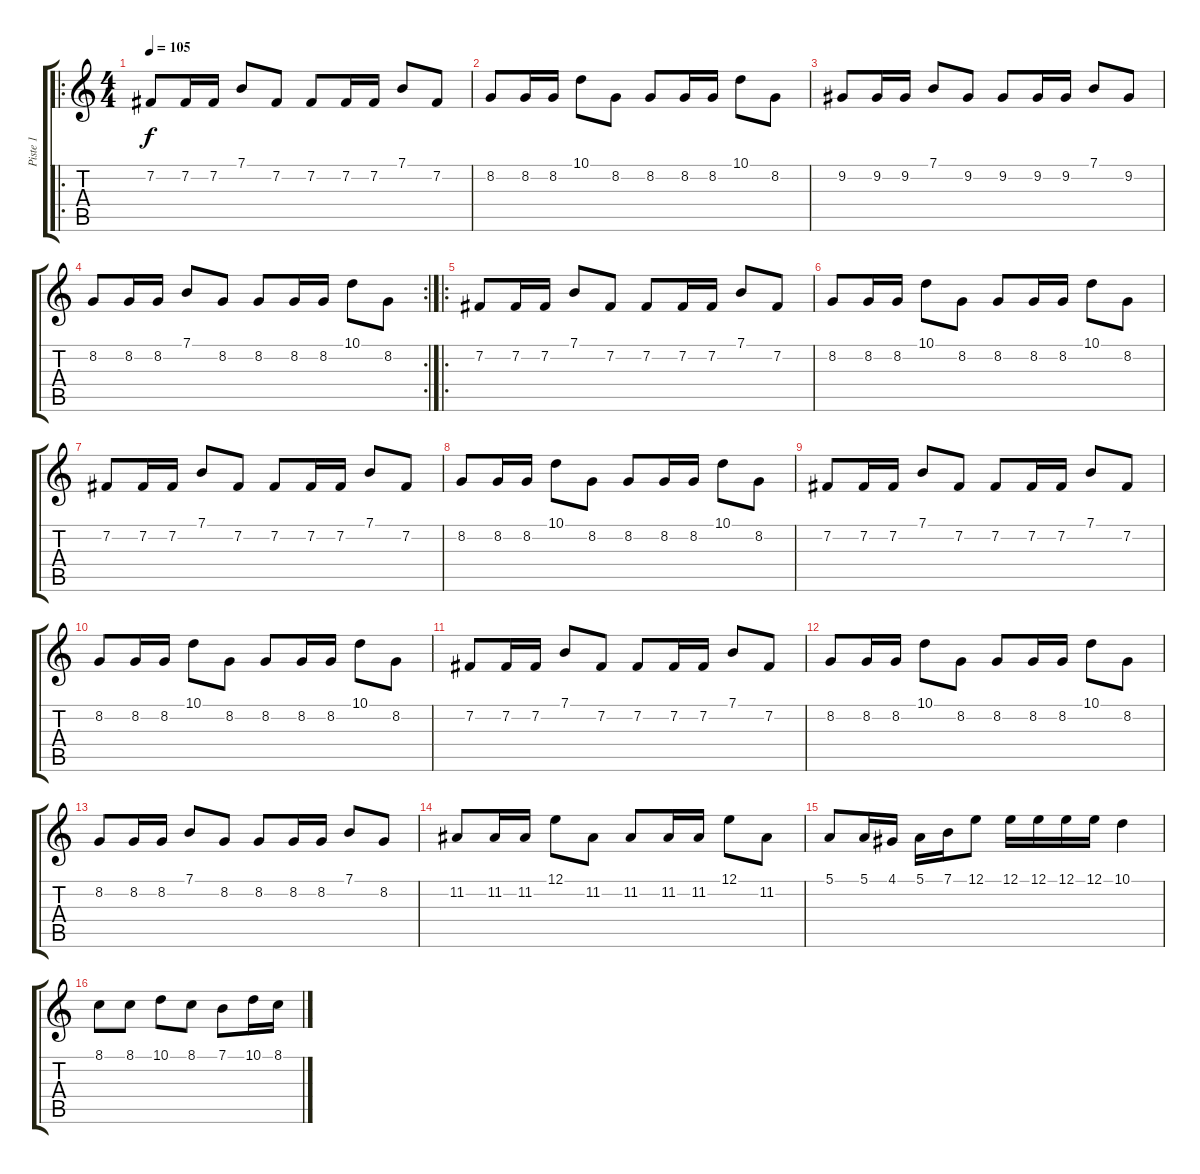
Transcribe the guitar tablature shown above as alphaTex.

\track ("Piste 1" "Piste 1") {instrument violin}
\staff {score tabs}
\tuning (E4 B3 G3 D3 A2 E2) {hide}
\ro
\ts (4 4)
\tempo 105
\clef g2
\ks c
7.2.8{dy f} 7.2.16 7.2.16 7.1.8 7.2.8 7.2.8 7.2.16 7.2.16 7.1.8 7.2.8 |
8.2.8 8.2.16 8.2.16 10.1.8 8.2.8 8.2.8 8.2.16 8.2.16 10.1.8 8.2.8 |
9.2.8 9.2.16 9.2.16 7.1.8 9.2.8 9.2.8 9.2.16 9.2.16 7.1.8 9.2.8 |
\rc 2
8.2.8 8.2.16 8.2.16 7.1.8 8.2.8 8.2.8 8.2.16 8.2.16 10.1.8 8.2.8 |
\ro
7.2.8 7.2.16 7.2.16 7.1.8 7.2.8 7.2.8 7.2.16 7.2.16 7.1.8 7.2.8 |
8.2.8 8.2.16 8.2.16 10.1.8 8.2.8 8.2.8 8.2.16 8.2.16 10.1.8 8.2.8 |
7.2.8 7.2.16 7.2.16 7.1.8 7.2.8 7.2.8 7.2.16 7.2.16 7.1.8 7.2.8 |
8.2.8 8.2.16 8.2.16 10.1.8 8.2.8 8.2.8 8.2.16 8.2.16 10.1.8 8.2.8 |
7.2.8 7.2.16 7.2.16 7.1.8 7.2.8 7.2.8 7.2.16 7.2.16 7.1.8 7.2.8 |
8.2.8 8.2.16 8.2.16 10.1.8 8.2.8 8.2.8 8.2.16 8.2.16 10.1.8 8.2.8 |
7.2.8 7.2.16 7.2.16 7.1.8 7.2.8 7.2.8 7.2.16 7.2.16 7.1.8 7.2.8 |
8.2.8 8.2.16 8.2.16 10.1.8 8.2.8 8.2.8 8.2.16 8.2.16 10.1.8 8.2.8 |
8.2.8 8.2.16 8.2.16 7.1.8 8.2.8 8.2.8 8.2.16 8.2.16 7.1.8 8.2.8 |
11.2.8 11.2.16 11.2.16 12.1.8 11.2.8 11.2.8 11.2.16 11.2.16 12.1.8 11.2.8 |
5.1.8 5.1.16 4.1.16 5.1.16 7.1.16 12.1.8 12.1.16 12.1.16 12.1.16 12.1.16 10.1.4 |
8.1.8 8.1.8 10.1.8 8.1.8 7.1.8 10.1.16 8.1.16
